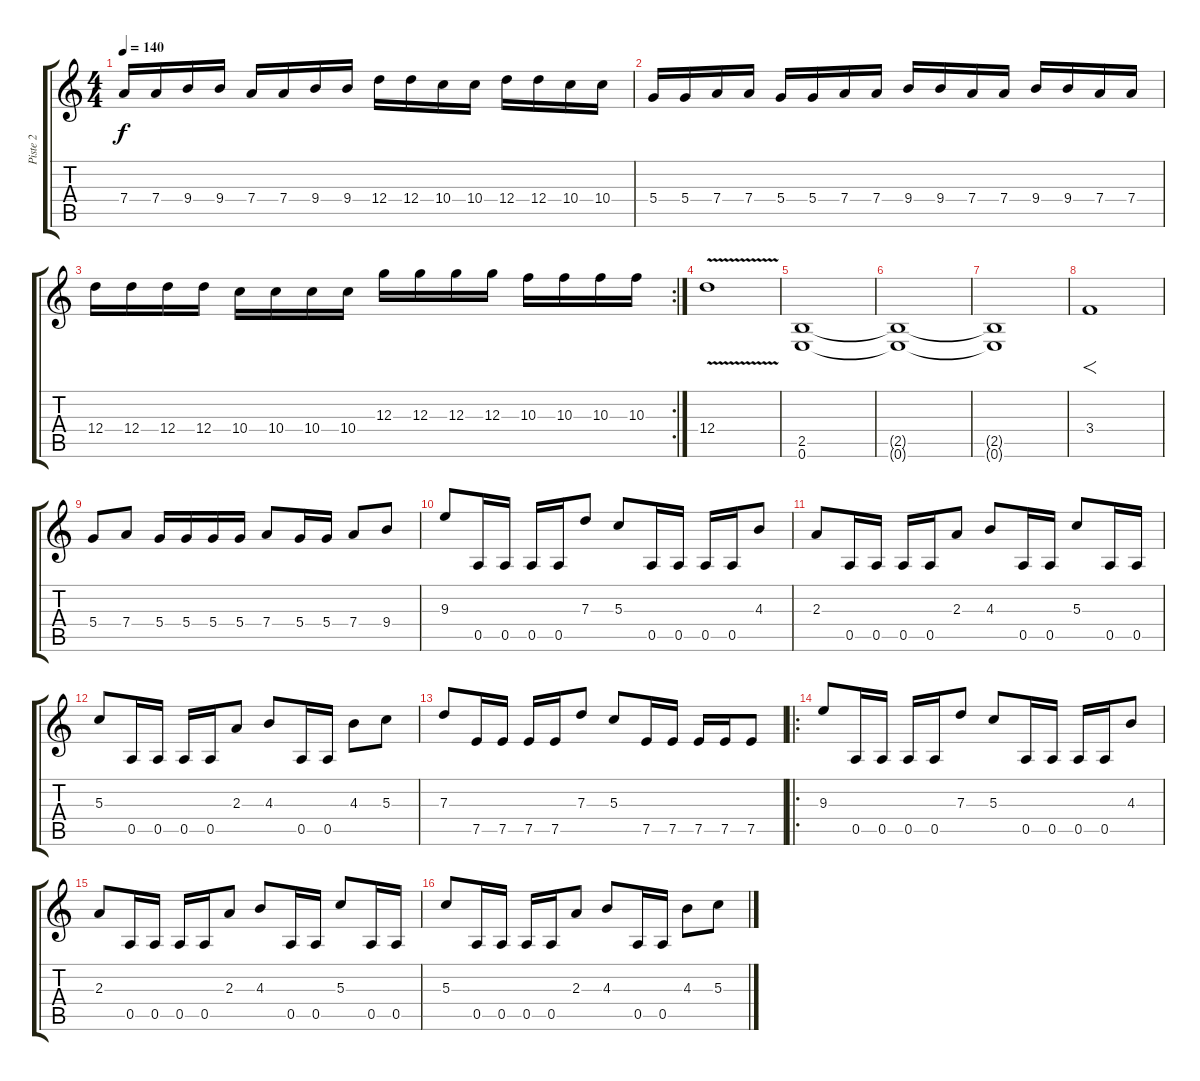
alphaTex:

\track ("Piste 2" "Piste 2") {instrument distortionguitar}
\staff {score tabs}
\tuning (E4 B3 G3 D3 A2 E2) {hide}
\ts (4 4)
\tempo 140
\clef g2
\ks c
7.4.16{dy f} 7.4.16 9.4.16 9.4.16 7.4.16 7.4.16 9.4.16 9.4.16 12.4.16 12.4.16 10.4.16 10.4.16 12.4.16 12.4.16 10.4.16 10.4.16 |
5.4.16 5.4.16 7.4.16 7.4.16 5.4.16 5.4.16 7.4.16 7.4.16 9.4.16 9.4.16 7.4.16 7.4.16 9.4.16 9.4.16 7.4.16 7.4.16 |
\rc 2
12.4.16 12.4.16 12.4.16 12.4.16 10.4.16 10.4.16 10.4.16 10.4.16 12.3.16 12.3.16 12.3.16 12.3.16 10.3.16 10.3.16 10.3.16 10.3.16 |
12.4{v}.1 |
(2.5 0.6).1{volume 0} |
(2.5{t} 0.6{t}).1 |
(2.5{t} 0.6{t}).1 |
3.4.1{f volume 14} |
5.4.8 7.4.8 5.4.16 5.4.16 5.4.16 5.4.16 7.4.8 5.4.16 5.4.16 7.4.8 9.4.8 |
9.3.8 0.5.16 0.5.16 0.5.16 0.5.16 7.3.8 5.3.8 0.5.16 0.5.16 0.5.16 0.5.16 4.3.8 |
2.3.8 0.5.16 0.5.16 0.5.16 0.5.16 2.3.8 4.3.8 0.5.16 0.5.16 5.3.8 0.5.16 0.5.16 |
5.3.8 0.5.16 0.5.16 0.5.16 0.5.16 2.3.8 4.3.8 0.5.16 0.5.16 4.3.8 5.3.8 |
7.3.8 7.5.16 7.5.16 7.5.16 7.5.16 7.3.8 5.3.8 7.5.16 7.5.16 7.5.16 7.5.16 7.5.8 |
\ro
9.3.8 0.5.16 0.5.16 0.5.16 0.5.16 7.3.8 5.3.8 0.5.16 0.5.16 0.5.16 0.5.16 4.3.8 |
2.3.8 0.5.16 0.5.16 0.5.16 0.5.16 2.3.8 4.3.8 0.5.16 0.5.16 5.3.8 0.5.16 0.5.16 |
5.3.8 0.5.16 0.5.16 0.5.16 0.5.16 2.3.8 4.3.8 0.5.16 0.5.16 4.3.8 5.3.8
